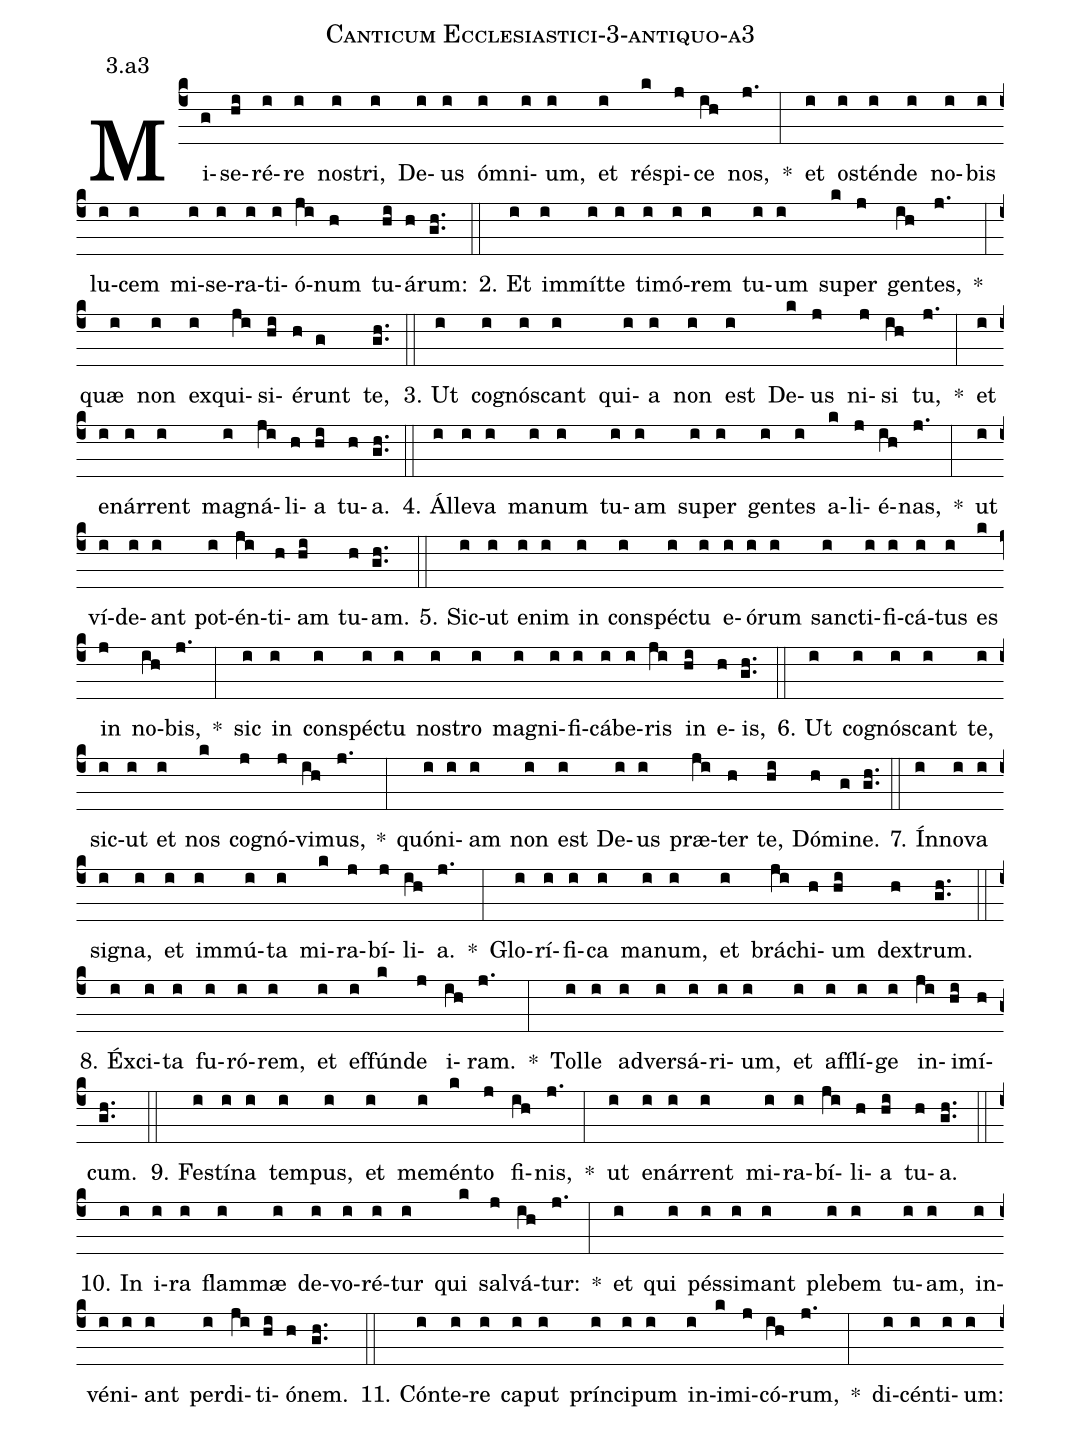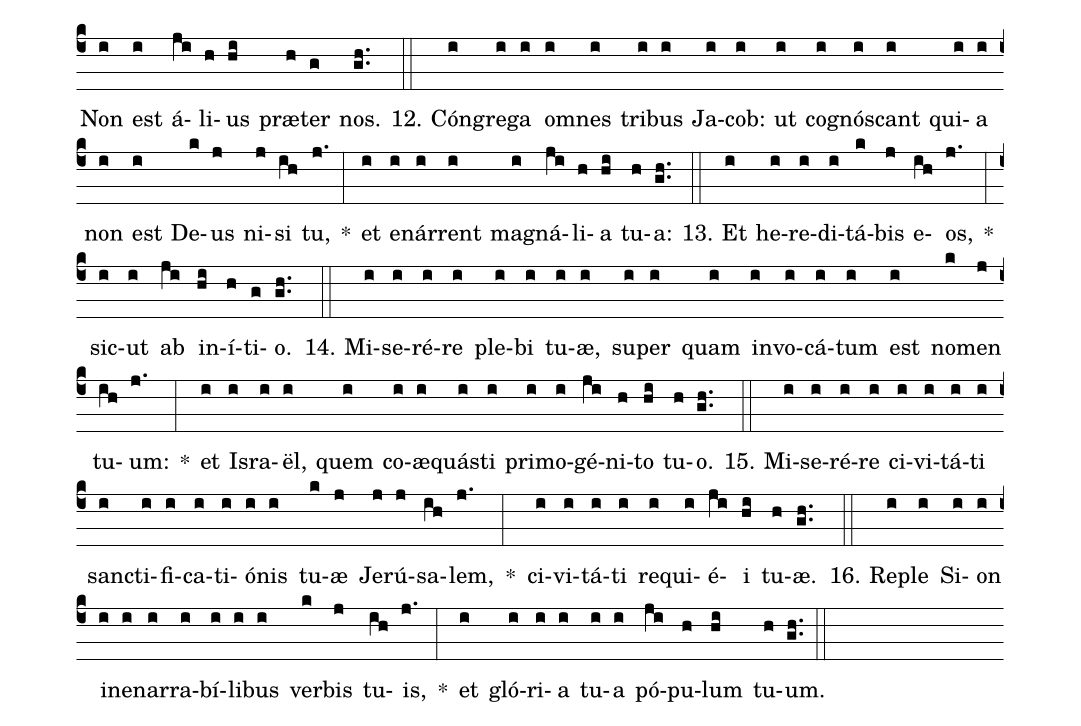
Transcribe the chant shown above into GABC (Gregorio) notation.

name: Canticum Ecclesiastici-3-antiquo-a3;
annotation: 3.a3;
%%
(c4)Mi(g)se(hi)ré(i)re(i) nos(i)tri,(i) De(i)us(i) óm(i)ni(i)um,(i) et(i) ré(k)spi(j)ce(ih) nos,(j.) *(:) et(i) os(i)tén(i)de(i) no(i)bis(i) lu(i)cem(i) mi(i)se(i)ra(i)ti(i)ó(ji)num(h) tu(hi)á(h)rum:(gh..) (::)
2. Et(i) im(i)mít(i)te(i) ti(i)mó(i)rem(i) tu(i)um(i) su(k)per(j) gen(ih)tes,(j.) *(:) quæ(i) non(i) ex(i)qui(ji)si(hi)é(h)runt(g) te,(gh..) (::)
3. Ut(i) co(i)gnós(i)cant(i) qui(i)a(i) non(i) est(i) De(k)us(j) ni(j)si(ih) tu,(j.) *(:) et(i) e(i)nár(i)rent(i) ma(i)gná(ji)li(h)a(hi) tu(h)a.(gh..) (::)
4. Ál(i)le(i)va(i) ma(i)num(i) tu(i)am(i) su(i)per(i) gen(i)tes(i) a(k)li(j)é(ih)nas,(j.) *(:) ut(i) ví(i)de(i)ant(i) pot(i)én(ji)ti(h)am(hi) tu(h)am.(gh..) (::)
5. Sic(i)ut(i) e(i)nim(i) in(i) con(i)spéc(i)tu(i) e(i)ó(i)rum(i) sanc(i)ti(i)fi(i)cá(i)tus(i) es(k) in(j) no(ih)bis,(j.) *(:) sic(i) in(i) con(i)spéc(i)tu(i) nos(i)tro(i) ma(i)gni(i)fi(i)cá(i)be(i)ris(ji) in(hi) e(h)is,(gh..) (::)
6. Ut(i) co(i)gnós(i)cant(i) te,(i) sic(i)ut(i) et(i) nos(k) co(j)gnó(j)vi(ih)mus,(j.) *(:) quón(i)i(i)am(i) non(i) est(i) De(i)us(i) præ(ji)ter(h) te,(hi) Dó(h)mi(g)ne.(gh..) (::)
7. Ín(i)no(i)va(i) si(i)gna,(i) et(i) im(i)mú(i)ta(i) mi(k)ra(j)bí(j)li(ih)a.(j.) *(:) Glo(i)rí(i)fi(i)ca(i) ma(i)num,(i) et(i) brá(ji)chi(h)um(hi) dex(h)trum.(gh..) (::)
8. Éx(i)ci(i)ta(i) fu(i)ró(i)rem,(i) et(i) ef(i)fún(k)de(j) i(ih)ram.(j.) *(:) Tol(i)le(i) ad(i)ver(i)sá(i)ri(i)um,(i) et(i) af(i)flí(i)ge(i) in(ji)i(hi)mí(h)cum.(gh..) (::)
9. Fes(i)tí(i)na(i) tem(i)pus,(i) et(i) me(i)mén(k)to(j) fi(ih)nis,(j.) *(:) ut(i) e(i)nár(i)rent(i) mi(i)ra(i)bí(ji)li(h)a(hi) tu(h)a.(gh..) (::)
10. In(i) i(i)ra(i) flam(i)mæ(i) de(i)vo(i)ré(i)tur(i) qui(k) sal(j)vá(ih)tur:(j.) *(:) et(i) qui(i) pés(i)si(i)mant(i) ple(i)bem(i) tu(i)am,(i) in(i)vé(i)ni(i)ant(i) per(i)di(ji)ti(hi)ó(h)nem.(gh..) (::)
11. Cón(i)te(i)re(i) ca(i)put(i) prín(i)ci(i)pum(i) in(i)i(k)mi(j)có(ih)rum,(j.) *(:) di(i)cén(i)ti(i)um:(i) Non(i) est(i) á(ji)li(h)us(hi) præ(h)ter(g) nos.(gh..) (::)
12. Cón(i)gre(i)ga(i) om(i)nes(i) tri(i)bus(i) Ja(i)cob:(i) ut(i) co(i)gnós(i)cant(i) qui(i)a(i) non(i) est(i) De(k)us(j) ni(j)si(ih) tu,(j.) *(:) et(i) e(i)nár(i)rent(i) ma(i)gná(ji)li(h)a(hi) tu(h)a:(gh..) (::)
13. Et(i) he(i)re(i)di(i)tá(k)bis(j) e(ih)os,(j.) *(:) sic(i)ut(i) ab(ji) in(hi)í(h)ti(g)o.(gh..) (::)
14. Mi(i)se(i)ré(i)re(i) ple(i)bi(i) tu(i)æ,(i) su(i)per(i) quam(i) in(i)vo(i)cá(i)tum(i) est(i) no(k)men(j) tu(ih)um:(j.) *(:) et(i) Is(i)ra(i)ël,(i) quem(i) co(i)æ(i)quás(i)ti(i) pri(i)mo(i)gé(ji)ni(h)to(hi) tu(h)o.(gh..) (::)
15. Mi(i)se(i)ré(i)re(i) ci(i)vi(i)tá(i)ti(i) sanc(i)ti(i)fi(i)ca(i)ti(i)ó(i)nis(i) tu(k)æ(j) Je(j)rú(j)sa(ih)lem,(j.) *(:) ci(i)vi(i)tá(i)ti(i) re(i)qui(i)é(ji)i(hi) tu(h)æ.(gh..) (::)
16. Re(i)ple(i) Si(i)on(i) in(i)e(i)nar(i)ra(i)bí(i)li(i)bus(i) ver(k)bis(j) tu(ih)is,(j.) *(:) et(i) gló(i)ri(i)a(i) tu(i)a(i) pó(ji)pu(h)lum(hi) tu(h)um.(gh..) (::)
